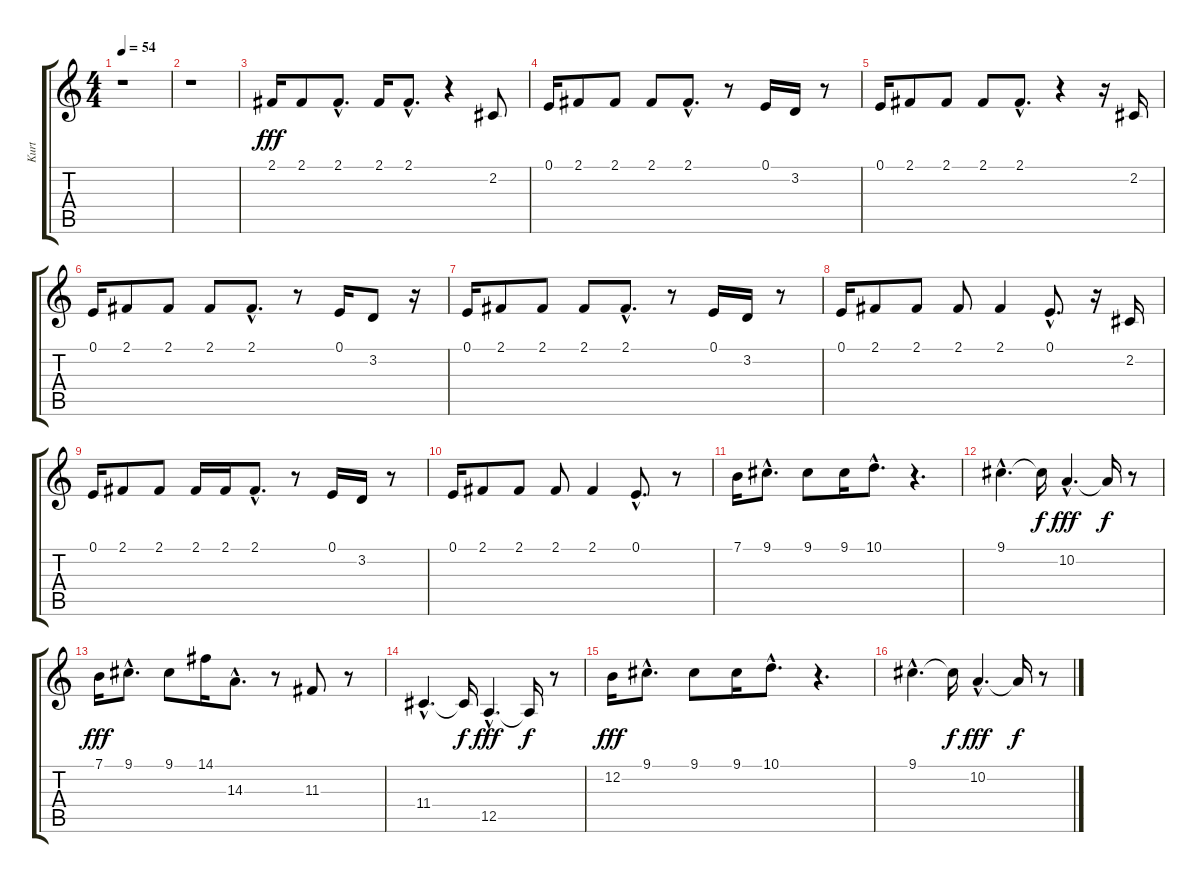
\track ("Kurt" "Kurt") {instrument trumpet}
\staff {score tabs}
\tuning (E4 B3 G3 D3 A2 E2) {hide}
\ts (4 4)
\tempo 54
\clef g2
\ks c
r.1{dy fff instrument trumpet} |
r.1 |
2.1.16 2.1.8 2.1{hac}.8{d} 2.1.16 2.1{hac}.8{d} r.4 2.2.8 |
0.1.16 2.1.8 2.1.8 2.1.8 2.1{hac}.8{d} r.8 0.1.16 3.2.16 r.8 |
0.1.16 2.1.8 2.1.8 2.1.8 2.1{hac}.8{d} r.4 r.16 2.2.16 |
0.1.16 2.1.8 2.1.8 2.1.8 2.1{hac}.8{d} r.8 0.1.16 3.2.8 r.16 |
0.1.16 2.1.8 2.1.8 2.1.8 2.1{hac}.8{d} r.8 0.1.16 3.2.16 r.8 |
0.1.16 2.1.8 2.1.8 2.1.8 2.1.4 0.1{hac}.8{d} r.16 2.2.16 |
0.1.16 2.1.8 2.1.8 2.1.16 2.1.16 2.1{hac}.8{d} r.8 0.1.16 3.2.16 r.8 |
0.1.16 2.1.8 2.1.8 2.1.8 2.1.4 0.1{hac}.8{d} r.8 |
7.1.16 9.1{hac}.8{d} 9.1.8 9.1.16 10.1{hac}.8{d} r.4{d} |
9.1{hac}.4{d} 9.1{t}.16{dy f} 10.2{hac}.4{d dy fff} 10.2{t}.16{dy f} r.8 |
7.1.16{dy fff} 9.1{hac}.8{d} 9.1.8 14.1.16 14.3{hac}.8{d} r.8 11.3.8 r.8 |
11.4{hac}.4{d} 11.4{t}.16{dy f} 12.5{hac}.4{d dy fff} 12.5{t}.16{dy f} r.8 |
12.2.16{dy fff} 9.1{hac}.8{d} 9.1.8 9.1.16 10.1{hac}.8{d} r.4{d} |
9.1{hac}.4{d} 9.1{t}.16{dy f} 10.2{hac}.4{d dy fff} 10.2{t}.16{dy f} r.8
